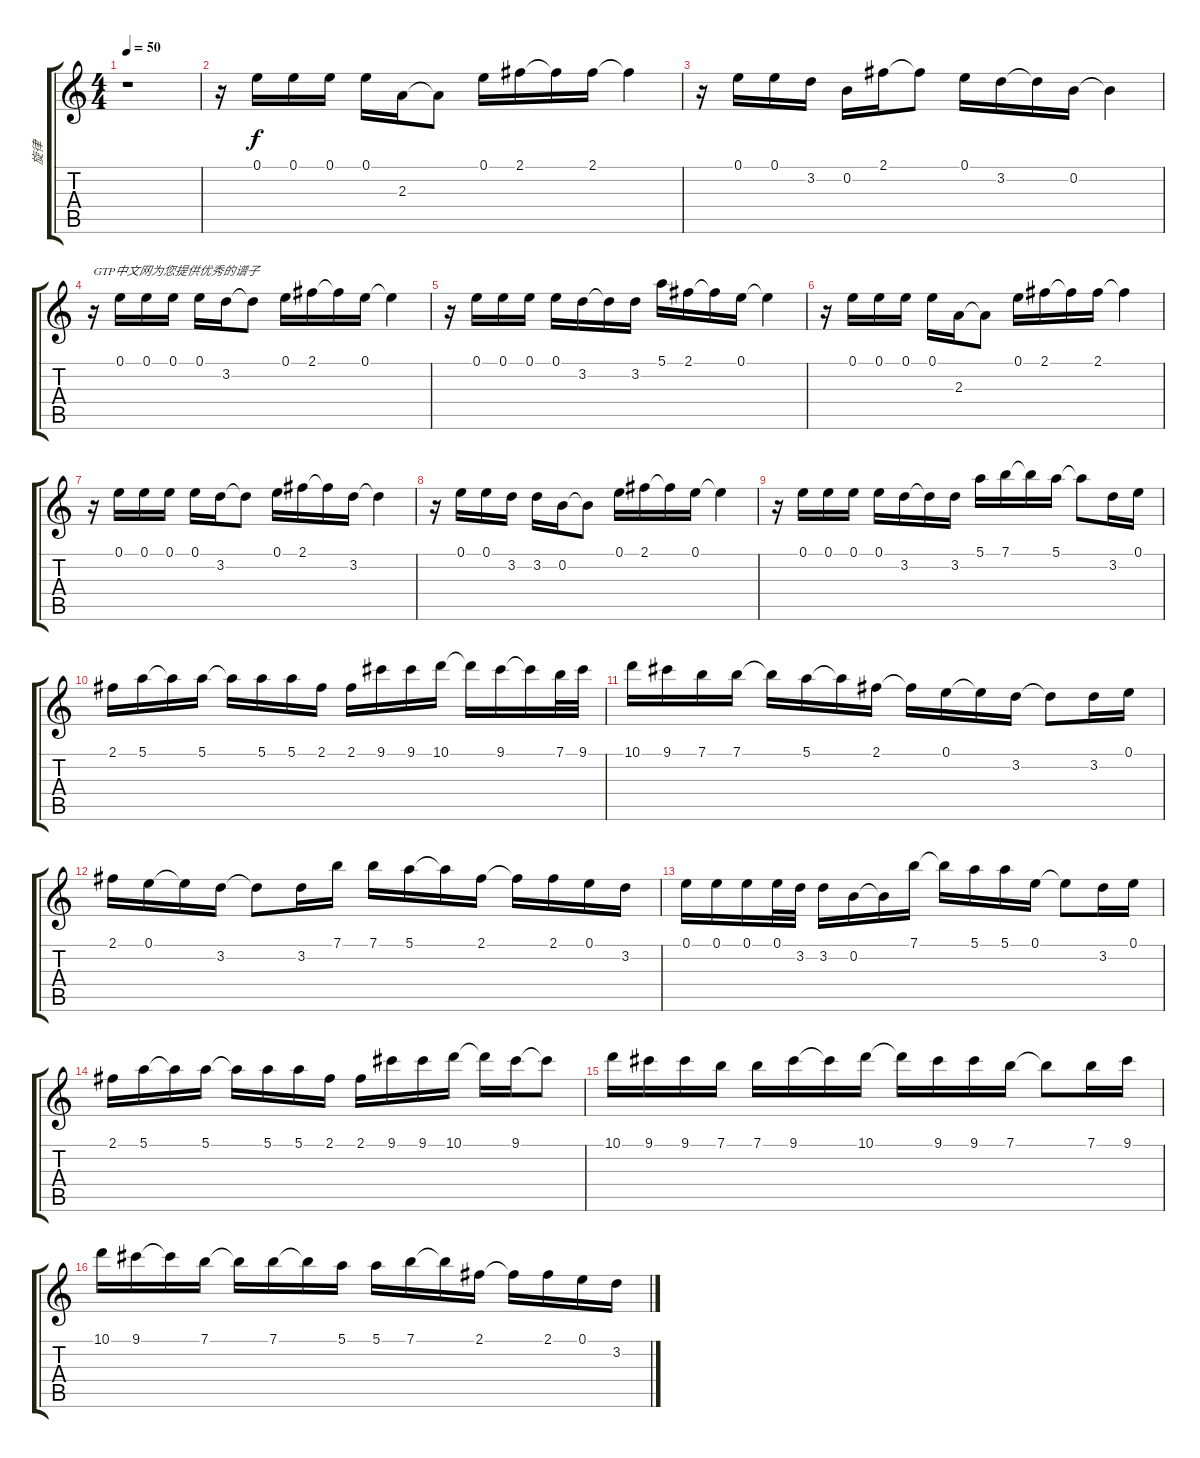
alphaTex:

\track ("旋律" "旋律") {instrument overdrivenguitar}
\staff {score tabs}
\tuning (E4 B3 G3 D3 A2 E2) {hide}
\ts (4 4)
\tempo 50
\clef g2
\ks c
r.1{dy f instrument overdrivenguitar} |
r.16 0.1.16 0.1.16 0.1.16 0.1.16 2.3.16 2.3{t}.8 0.1.16 2.1.16 2.1{t}.16 2.1.16 2.1{t}.4 |
r.16 0.1.16 0.1.16 3.2.16 0.2.16 2.1.16 2.1{t}.8 0.1.16 3.2.16 3.2{t}.16 0.2.16 0.2{t}.4 |
r.16{txt "GTP中文网为您提供优秀的谱子"} 0.1.16 0.1.16 0.1.16 0.1.16 3.2.16 3.2{t}.8 0.1.16 2.1.16 2.1{t}.16 0.1.16 0.1{t}.4 |
r.16 0.1.16 0.1.16 0.1.16 0.1.16 3.2.16 3.2{t}.16 3.2.16 5.1.16 2.1.16 2.1{t}.16 0.1.16 0.1{t}.4 |
r.16 0.1.16 0.1.16 0.1.16 0.1.16 2.3.16 2.3{t}.8 0.1.16 2.1.16 2.1{t}.16 2.1.16 2.1{t}.4 |
r.16 0.1.16 0.1.16 0.1.16 0.1.16 3.2.16 3.2{t}.8 0.1.16 2.1.16 2.1{t}.16 3.2.16 3.2{t}.4 |
r.16 0.1.16 0.1.16 3.2.16 3.2.16 0.2.16 0.2{t}.8 0.1.16 2.1.16 2.1{t}.16 0.1.16 0.1{t}.4 |
r.16 0.1.16 0.1.16 0.1.16 0.1.16 3.2.16 3.2{t}.16 3.2.16 5.1.16 7.1.16 7.1{t}.16 5.1.16 5.1{t}.8 3.2.16 0.1.16 |
2.1.16 5.1.16 5.1{t}.16 5.1.16 5.1{t}.16 5.1.16 5.1.16 2.1.16 2.1.16 9.1.16 9.1.16 10.1.16 10.1{t}.16 9.1.16 9.1{t}.16 7.1.32 9.1.32 |
10.1.16 9.1.16 7.1.16 7.1.16 7.1{t}.16 5.1.16 5.1{t}.16 2.1.16 2.1{t}.16 0.1.16 0.1{t}.16 3.2.16 3.2{t}.8 3.2.16 0.1.16 |
2.1.16 0.1.16 0.1{t}.16 3.2.16 3.2{t}.8 3.2.16 7.1.16 7.1.16 5.1.16 5.1{t}.16 2.1.16 2.1{t}.16 2.1.16 0.1.16 3.2.16 |
0.1.16 0.1.16 0.1.16 0.1.32 3.2.32 3.2.16 0.2.16 0.2{t}.16 7.1.16 7.1{t}.16 5.1.16 5.1.16 0.1.16 0.1{t}.8 3.2.16 0.1.16 |
2.1.16 5.1.16 5.1{t}.16 5.1.16 5.1{t}.16 5.1.16 5.1.16 2.1.16 2.1.16 9.1.16 9.1.16 10.1.16 10.1{t}.16 9.1.16 9.1{t}.8 |
10.1.16 9.1.16 9.1.16 7.1.16 7.1.16 9.1.16 9.1{t}.16 10.1.16 10.1{t}.16 9.1.16 9.1.16 7.1.16 7.1{t}.8 7.1.16 9.1.16 |
10.1.16 9.1.16 9.1{t}.16 7.1.16 7.1{t}.16 7.1.16 7.1{t}.16 5.1.16 5.1.16 7.1.16 7.1{t}.16 2.1.16 2.1{t}.16 2.1.16 0.1.16 3.2.16
